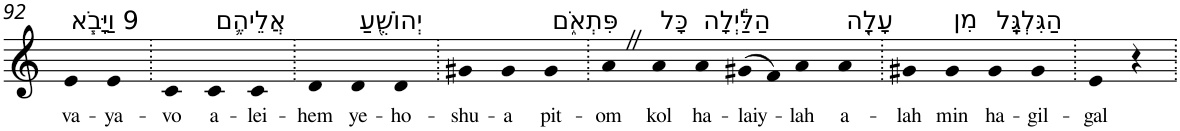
**kern	**text
*part1	*part1
*staff1	*staff1
*I"Piano	*
*I'Pno	*
!!LO:PB:g=z
*clefG2	*
*k[]	*
=92	=92
!LO:TX:a:t=9 וַיָּבֹ֧א	!
!	!LO:LY:b
4e	va-
!	!LO:LY:b
4e	-ya-
=93.	=93.
!	!LO:LY:b
4c	-vo
!LO:TX:a:t=אֲלֵיהֶ֛ם	!
!	!LO:LY:b
4c	a-
!	!LO:LY:b
4c	-lei-
=94.	=94.
!	!LO:LY:b
4d	-hem
!LO:TX:a:t=יְהוֹשֻׁ֖עַ	!
!	!LO:LY:b
4d	ye-
!	!LO:LY:b
4d	-ho-
=95.	=95.
!	!LO:LY:b
4g#X	-shu-
!	!LO:LY:b
4g#	-a
!LO:TX:a:t=פִּתְאֹ֑ם	!
!	!LO:LY:b
4g#	pit-
=96.	=96.
!	!LO:LY:b
4aZ	-om
!LO:TX:a:t=כָּל	!
!	!LO:LY:b
4a	kol
!LO:TX:a:t=הַלַּ֕יְלָה	!
!	!LO:LY:b
4a	ha-
!	!LO:LY:b
(>8g#X	-laiy-
8f)	.
!	!LO:LY:b
4a	-lah
!LO:TX:a:t=עָלָ֖ה	!
!	!LO:LY:b
4a	a-
=97.	=97.
!	!LO:LY:b
4g#X	-lah
!LO:TX:a:t=מִן	!
!	!LO:LY:b
4g#	min
!LO:TX:a:t=הַגִּלְגָּֽל	!
!	!LO:LY:b
4g#	ha-
!	!LO:LY:b
4g#	-gil-
=98.	=98.
!	!LO:LY:b
4e	-gal
4r	.
=.	=.
*-	*-
